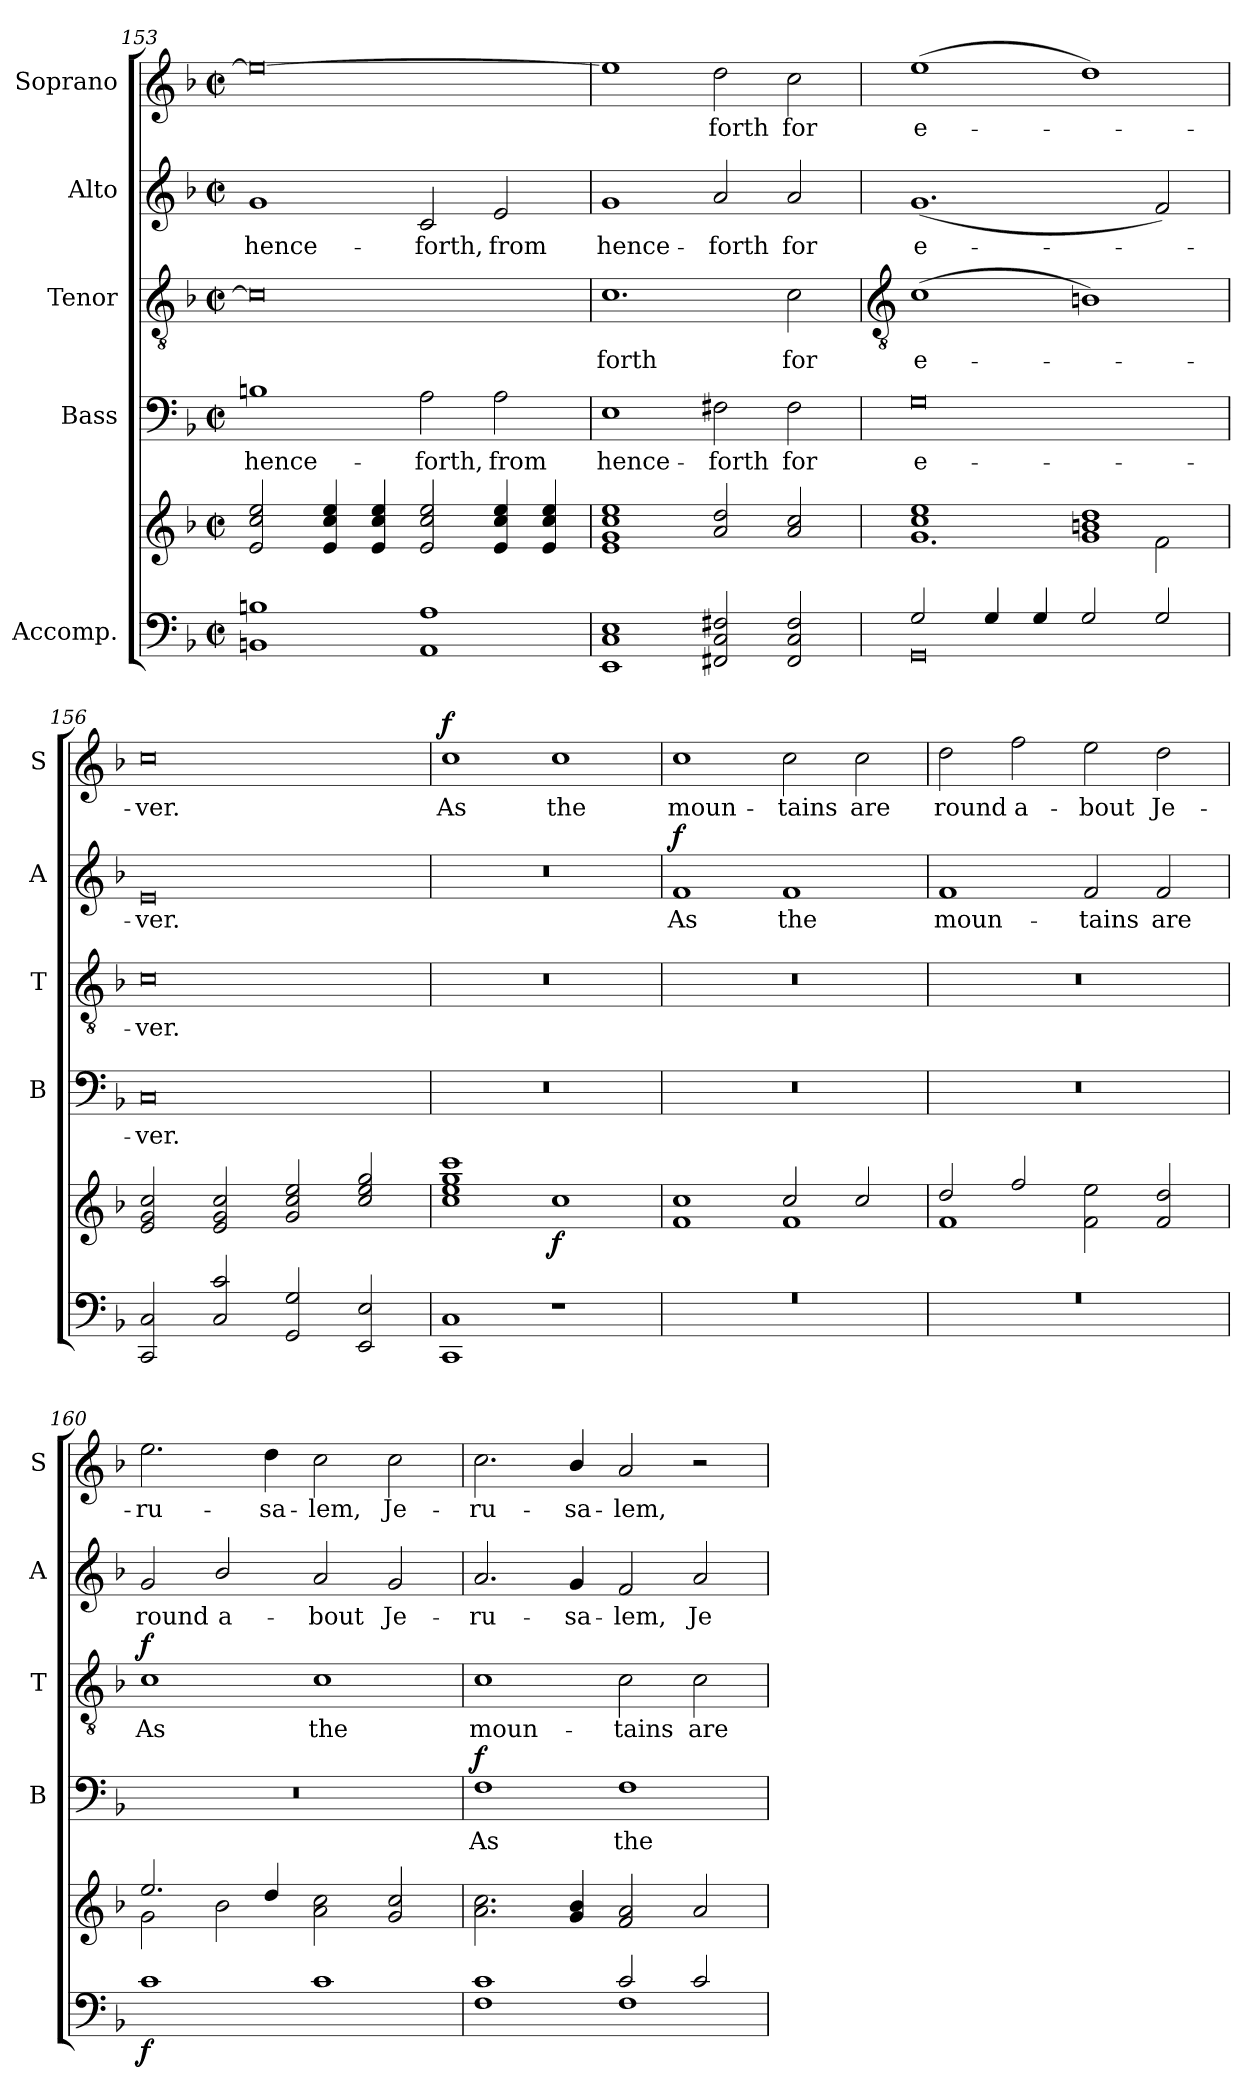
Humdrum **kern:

**kern	**kern	**dynam	**kern	**text	**dynam	**kern	**text	**dynam	**kern	**text	**dynam	**kern	**text	**dynam
*part5	*part5	*part5	*part4	*part4	*part4	*part3	*part3	*part3	*part2	*part2	*part2	*part1	*part1	*part1
*staff6	*staff5	*staff5/6	*staff4	*staff4	*staff4	*staff3	*staff3	*staff3	*staff2	*staff2	*staff2	*staff1	*staff1	*staff1
*I"Accomp.	*	*	*I"Bass	*	*	*I"Tenor	*	*	*I"Alto	*	*	*I"Soprano	*	*
*	*	*	*I'B	*	*	*I'T	*	*	*I'A	*	*	*I'S	*	*
*clefF4	*clefG2	*	*clefF4	*	*	*clefGv2	*	*	*clefG2	*	*	*clefG2	*	*
*k[b-]	*k[b-]	*	*k[b-]	*	*	*k[b-]	*	*	*k[b-]	*	*	*k[b-]	*	*
*F:	*F:	*	*F:	*	*	*F:	*	*	*F:	*	*	*F:	*	*
*M4/2	*M4/2	*	*M4/2	*	*	*M4/2	*	*	*M4/2	*	*	*M4/2	*	*
*met(c|)	*met(c|)	*	*met(c|)	*	*	*met(c|)	*	*	*met(c|)	*	*	*met(c|)	*	*
=153	=153	=153	=153	=153	=153	=153	=153	=153	=153	=153	=153	=153	=153	=153
*	*^	*	*	*	*	*	*	*	*	*	*	*	*	*
!	!	!	!	!	!LO:LY:b	!	!	!	!	!	!LO:LY:b	!	!	!	!
1BBn 1Bn	2e 2cc 2ee	0ryy	.	1Bn	hence-	.	0c]	.	.	1g	hence-	.	0ee_	.	.
.	4e 4cc 4ee	.	.	.	.	.	.	.	.	.	.	.	.	.	.
.	4e 4cc 4ee	.	.	.	.	.	.	.	.	.	.	.	.	.	.
!	!	!	!	!	!LO:LY:b	!	!	!	!	!	!LO:LY:b	!	!	!	!
1AA 1A	2e 2cc 2ee	.	.	2A	-forth,	.	.	.	.	2c	-forth,	.	.	.	.
!	!	!	!	!	!LO:LY:b	!	!	!	!	!	!LO:LY:b	!	!	!	!
.	4e 4cc 4ee	.	.	2A	from	.	.	.	.	2e	from	.	.	.	.
.	4e 4cc 4ee	.	.	.	.	.	.	.	.	.	.	.	.	.	.
=154	=154	=154	=154	=154	=154	=154	=154	=154	=154	=154	=154	=154	=154	=154	=154
!	!	!	!	!	!LO:LY:b	!	!	!LO:LY:b	!	!	!LO:LY:b	!	!	!	!
1EE 1C 1E	1e 1g 1cc 1ee	0ryy	.	1E	hence-	.	1.c	forth	.	1g	hence-	.	1ee]	.	.
!	!	!	!	!	!LO:LY:b	!	!	!	!	!	!LO:LY:b	!	!	!LO:LY:b	!
2FF#X 2C 2F#X	2a 2dd	.	.	2F#X	-forth	.	.	.	.	2a	-forth	.	2dd	forth	.
!	!	!	!	!	!LO:LY:b	!	!	!LO:LY:b	!	!	!LO:LY:b	!	!	!LO:LY:b	!
2FF# 2C 2F#	2a 2cc	.	.	2F#	for	.	2c	for	.	2a	for	.	2cc	for	.
!!LO:LB:g=z
=155	=155	=155	=155	=155	=155	=155	=155	=155	=155	=155	=155	=155	=155	=155	=155
*	*	*	*	*	*	*	*clefGv2	*	*	*	*	*	*	*	*
*^	*	*	*	*	*	*	*	*	*	*	*	*	*	*	*
!	!	!	!	!	!	!LO:LY:b	!	!	!LO:LY:b	!	!	!LO:LY:b	!	!	!LO:LY:b	!
2G/	0GG\	1cc 1ee	1.g	.	0G	e-	.	(>1c	e-	.	(<1.g	e-	.	(>1ee	e-	.
4G/	.	.	.	.	.	.	.	.	.	.	.	.	.	.	.	.
4G/	.	.	.	.	.	.	.	.	.	.	.	.	.	.	.	.
2G/	.	1g 1bn 1dd	.	.	.	.	.	1Bn)	.	.	.	.	.	1dd)	.	.
2G/	.	.	2f\	.	.	.	.	.	.	.	2f)	.	.	.	.	.
=156	=156	=156	=156	=156	=156	=156	=156	=156	=156	=156	=156	=156	=156	=156	=156	=156
!	!	!	!	!	!	!LO:LY:b	!	!	!LO:LY:b	!	!	!LO:LY:b	!	!	!LO:LY:b	!
2CC 2C	0ryy	2e 2g 2cc	0ryy	.	0C	-ver.	.	0c	ver.	.	0e	ver.	.	0cc	ver.	.
2C 2c	.	2e 2g 2cc	.	.	.	.	.	.	.	.	.	.	.	.	.	.
2GG 2G	.	2g 2cc 2ee	.	.	.	.	.	.	.	.	.	.	.	.	.	.
2EE 2E	.	2cc 2ee 2gg	.	.	.	.	.	.	.	.	.	.	.	.	.	.
=157	=157	=157	=157	=157	=157	=157	=157	=157	=157	=157	=157	=157	=157	=157	=157	=157
!	!	!	!	!	!	!	!	!	!	!	!	!	!	!	!LO:LY:b	!LO:DY:b
1CC 1C	0ryy	1cc 1ee 1gg 1ccc	0ryy	.	0r	.	.	0r	.	.	0r	.	.	1cc	As	f
!	!	!	!	!LO:DY:b	!	!	!	!	!	!	!	!	!	!	!LO:LY:b	!
1r	.	1cc	.	f	.	.	.	.	.	.	.	.	.	1cc	the	.
=158	=158	=158	=158	=158	=158	=158	=158	=158	=158	=158	=158	=158	=158	=158	=158	=158
!	!	!	!	!	!	!	!	!	!	!	!	!LO:LY:b	!LO:DY:b	!	!LO:LY:b	!
0r	0ryy	1cc	1f	.	0r	.	.	0r	.	.	1f	As	f	1cc	moun-	.
!	!	!	!	!	!	!	!	!	!	!	!	!LO:LY:b	!	!	!LO:LY:b	!
.	.	2cc/	1f	.	.	.	.	.	.	.	1f	the	.	2cc	-tains	.
!	!	!	!	!	!	!	!	!	!	!	!	!	!	!	!LO:LY:b	!
.	.	2cc/	.	.	.	.	.	.	.	.	.	.	.	2cc	are	.
=159	=159	=159	=159	=159	=159	=159	=159	=159	=159	=159	=159	=159	=159	=159	=159	=159
!	!	!	!	!	!	!	!	!	!	!	!	!LO:LY:b	!	!	!LO:LY:b	!
0r	0ryy	2dd/	1f	.	0r	.	.	0r	.	.	1f	moun-	.	2dd	round	.
!	!	!	!	!	!	!	!	!	!	!	!	!	!	!	!LO:LY:b	!
.	.	2ff/	.	.	.	.	.	.	.	.	.	.	.	2ff	a-	.
!	!	!	!	!	!	!	!	!	!	!	!	!LO:LY:b	!	!	!LO:LY:b	!
.	.	1ryy	2f 2ee	.	.	.	.	.	.	.	2f	-tains	.	2ee	-bout	.
!	!	!	!	!	!	!	!	!	!	!	!	!LO:LY:b	!	!	!LO:LY:b	!
.	.	.	2f 2dd	.	.	.	.	.	.	.	2f	are	.	2dd	Je-	.
=160	=160	=160	=160	=160	=160	=160	=160	=160	=160	=160	=160	=160	=160	=160	=160	=160
!	!	!	!	!LO:DY:b=2	!	!	!	!	!LO:LY:b	!LO:DY:b	!	!LO:LY:b	!	!	!LO:LY:b	!
1c	0ryy	2.ee/	2g\	f	0r	.	.	1c	As	f	2g	round	.	2.ee	-ru-	.
!	!	!	!	!	!	!	!	!	!	!	!	!LO:LY:b	!	!	!	!
.	.	.	2b-\	.	.	.	.	.	.	.	2b-/	a-	.	.	.	.
!	!	!	!	!	!	!	!	!	!	!	!	!	!	!	!LO:LY:b	!
.	.	4dd/	.	.	.	.	.	.	.	.	.	.	.	4dd	-sa-	.
!	!	!	!	!	!	!	!	!	!LO:LY:b	!	!	!LO:LY:b	!	!	!LO:LY:b	!
1c	.	1ryy	2a 2cc	.	.	.	.	1c	the	.	2a	-bout	.	2cc	-lem,	.
!	!	!	!	!	!	!	!	!	!	!	!	!LO:LY:b	!	!	!LO:LY:b	!
.	.	.	2g 2cc	.	.	.	.	.	.	.	2g	Je-	.	2cc	Je-	.
=161	=161	=161	=161	=161	=161	=161	=161	=161	=161	=161	=161	=161	=161	=161	=161	=161
!	!	!	!	!	!	!LO:LY:b	!LO:DY:b	!	!LO:LY:b	!	!	!LO:LY:b	!	!	!LO:LY:b	!
1c	1F\	1.ryy	2.a 2.cc	.	1F	As	f	1c	moun-	.	2.a	-ru-	.	2.cc	-ru-	.
!	!	!	!	!	!	!	!	!	!	!	!	!LO:LY:b	!	!	!LO:LY:b	!
.	.	.	4g 4b-	.	.	.	.	.	.	.	4g	-sa-	.	4b-/	-sa-	.
!	!	!	!	!	!	!LO:LY:b	!	!	!LO:LY:b	!	!	!LO:LY:b	!	!	!LO:LY:b	!
2c/	1F\	.	2f 2a	.	1F	the	.	2c	-tains	.	2f	-lem,	.	2a	-lem,	.
!	!	!	!	!	!	!	!	!	!LO:LY:b	!	!	!LO:LY:b	!	!	!	!
2c/	.	2ryy	2a	.	.	.	.	2c	are	.	2a	Je-	.	2r	.	.
*v	*v	*	*	*	*	*	*	*	*	*	*	*	*	*	*	*
*	*v	*v	*	*	*	*	*	*	*	*	*	*	*	*	*
=	=	=	=	=	=	=	=	=	=	=	=	=	=	=
*-	*-	*-	*-	*-	*-	*-	*-	*-	*-	*-	*-	*-	*-	*-
